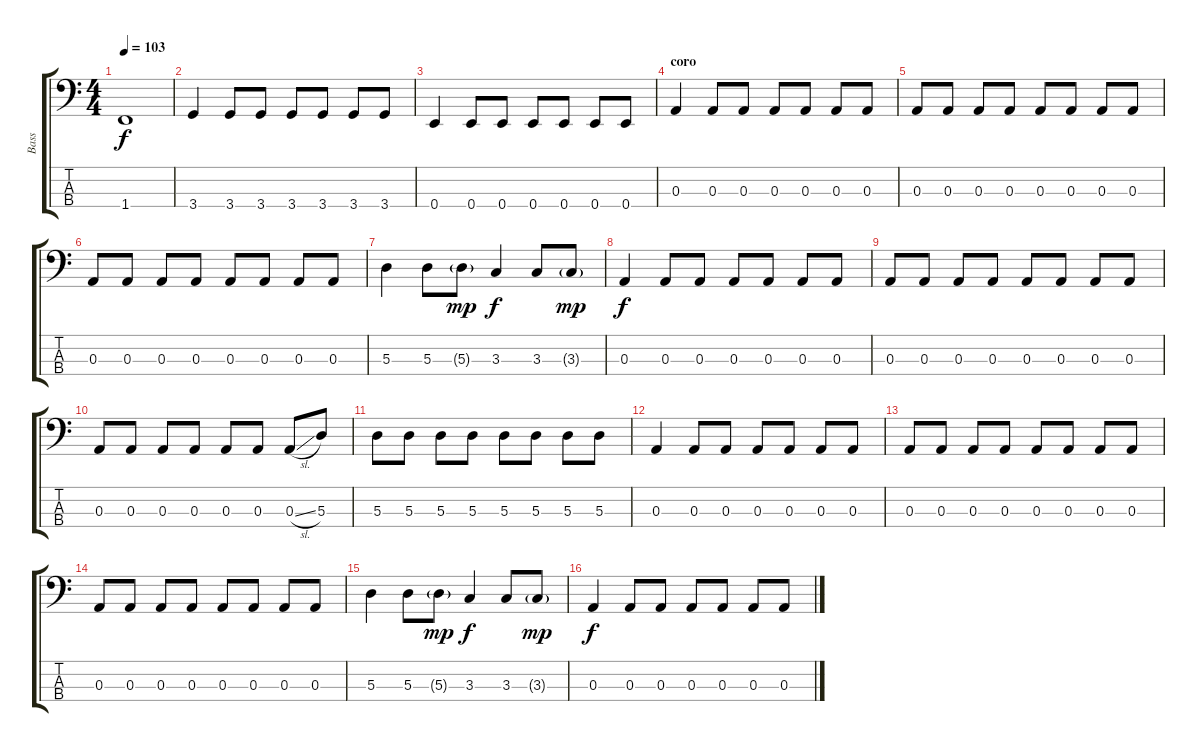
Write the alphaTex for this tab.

\track ("Bass" "Bass") {instrument electricbassfinger}
\staff {score tabs}
\tuning (G2 D2 A1 E1) {hide}
\ts (4 4)
\tempo 103
\clef f4
\ks c
1.4{t}.1{dy f} |
3.4.4 3.4.8 3.4.8 3.4.8 3.4.8 3.4.8 3.4.8 |
0.4.4 0.4.8 0.4.8 0.4.8 0.4.8 0.4.8 0.4.8 |
\section ("" "coro")
0.3.4 0.3.8 0.3.8 0.3.8 0.3.8 0.3.8 0.3.8 |
0.3.8 0.3.8 0.3.8 0.3.8 0.3.8 0.3.8 0.3.8 0.3.8 |
0.3.8 0.3.8 0.3.8 0.3.8 0.3.8 0.3.8 0.3.8 0.3.8 |
5.3.4 5.3.8 5.3{g}.8{dy mp} 3.3.4{dy f} 3.3.8 3.3{g}.8{dy mp} |
0.3.4{dy f} 0.3.8 0.3.8 0.3.8 0.3.8 0.3.8 0.3.8 |
0.3.8 0.3.8 0.3.8 0.3.8 0.3.8 0.3.8 0.3.8 0.3.8 |
0.3.8 0.3.8 0.3.8 0.3.8 0.3.8 0.3.8 0.3{sl}.8 5.3.8 |
5.3.8 5.3.8 5.3.8 5.3.8 5.3.8 5.3.8 5.3.8 5.3.8 |
0.3.4 0.3.8 0.3.8 0.3.8 0.3.8 0.3.8 0.3.8 |
0.3.8 0.3.8 0.3.8 0.3.8 0.3.8 0.3.8 0.3.8 0.3.8 |
0.3.8 0.3.8 0.3.8 0.3.8 0.3.8 0.3.8 0.3.8 0.3.8 |
5.3.4 5.3.8 5.3{g}.8{dy mp} 3.3.4{dy f} 3.3.8 3.3{g}.8{dy mp} |
0.3.4{dy f} 0.3.8 0.3.8 0.3.8 0.3.8 0.3.8 0.3.8
